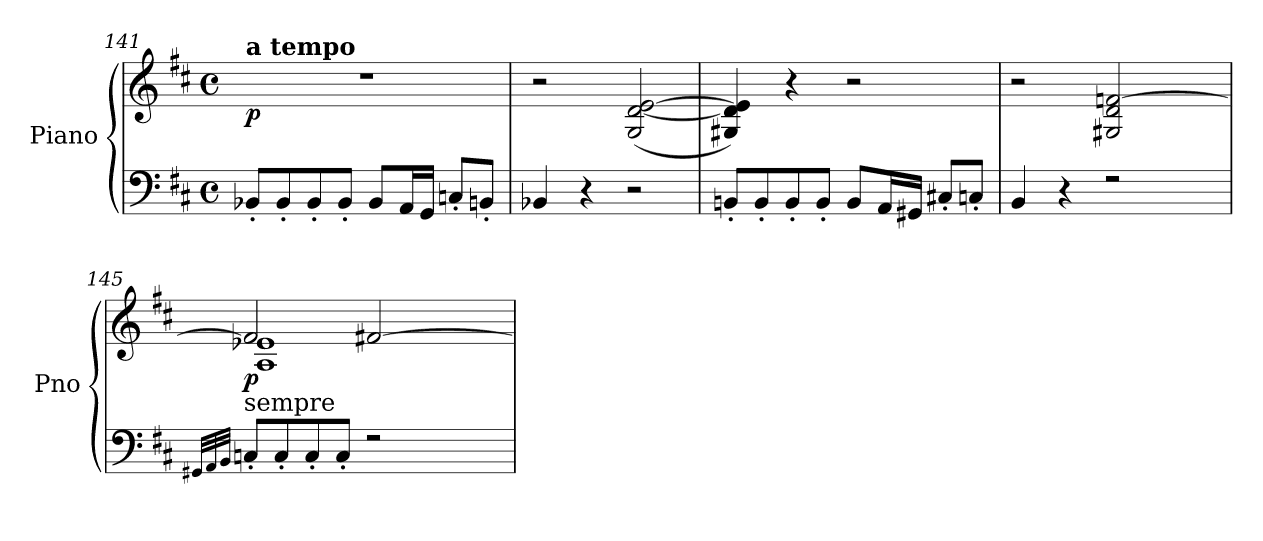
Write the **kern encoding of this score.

**kern	**kern	**dynam
*part1	*part1	*part1
*staff2	*staff1	*staff1/2
*I"Piano	*	*
*I'Pno	*	*
!!LO:LB:g=z
*clefF4	*clefG2	*
*k[f#c#]	*k[f#c#]	*
*M4/4	*M4/4	*
*met(c)	*met(c)	*
=141	=141	=141
!	!LO:TX:a:B:t=a tempo	!
!	!	!LO:DY:b
8BB-X'/L	1r	p
8BB-'/	.	.
8BB-'/	.	.
8BB-'/J	.	.
8BB-/L	.	.
16AA/L	.	.
16GG/JJ	.	.
8Cn'/L	.	.
8BBn'/J	.	.
=142	=142	=142
4BB-X/	2r	.
4r	.	.
2r	(2G/ [2d/ [2e/	.
=143	=143	=143
8BBn'/L	4G#X/ 4d/] 4e/])	.
8BB'/	.	.
8BB'/	4r	.
8BB'/J	.	.
8BB/L	2r	.
16AA/L	.	.
16GG#X/JJ	.	.
8C#X'/L	.	.
8Cn'/J	.	.
=144	=144	=144
*^	*	*
4BB/	2...ryy	2r	.
4r	.	.	.
2r	.	2G#X/ 2d/ [2fn/	.
*	*Xtuplet	*	*
.	48GG#Xyy	.	.
.	48AAyy	.	.
.	48BByy	.	.
=145	=145	=145	=145
32qGG#X/LLL	.	.	.
32qAA/	.	.	.
32qBB/JJJ	.	.	.
*	*	*^	*
!	!	!LO:TX:b:t=sempre	!	!
!	!	!	!	!LO:DY:b
8Cn'/L	2...ryy	2f/]	1A 1e-X	p
8C'/	.	.	.	.
8C'/	.	.	.	.
8C'/J	.	.	.	.
2r	.	[2f#X/	.	.
.	48AAAyy	.	.	.
.	48BBB-Xyy	.	.	.
.	48CCnyy	.	.	.
*v	*v	*	*	*
*	*v	*v	*
=	=	=
*-	*-	*-
